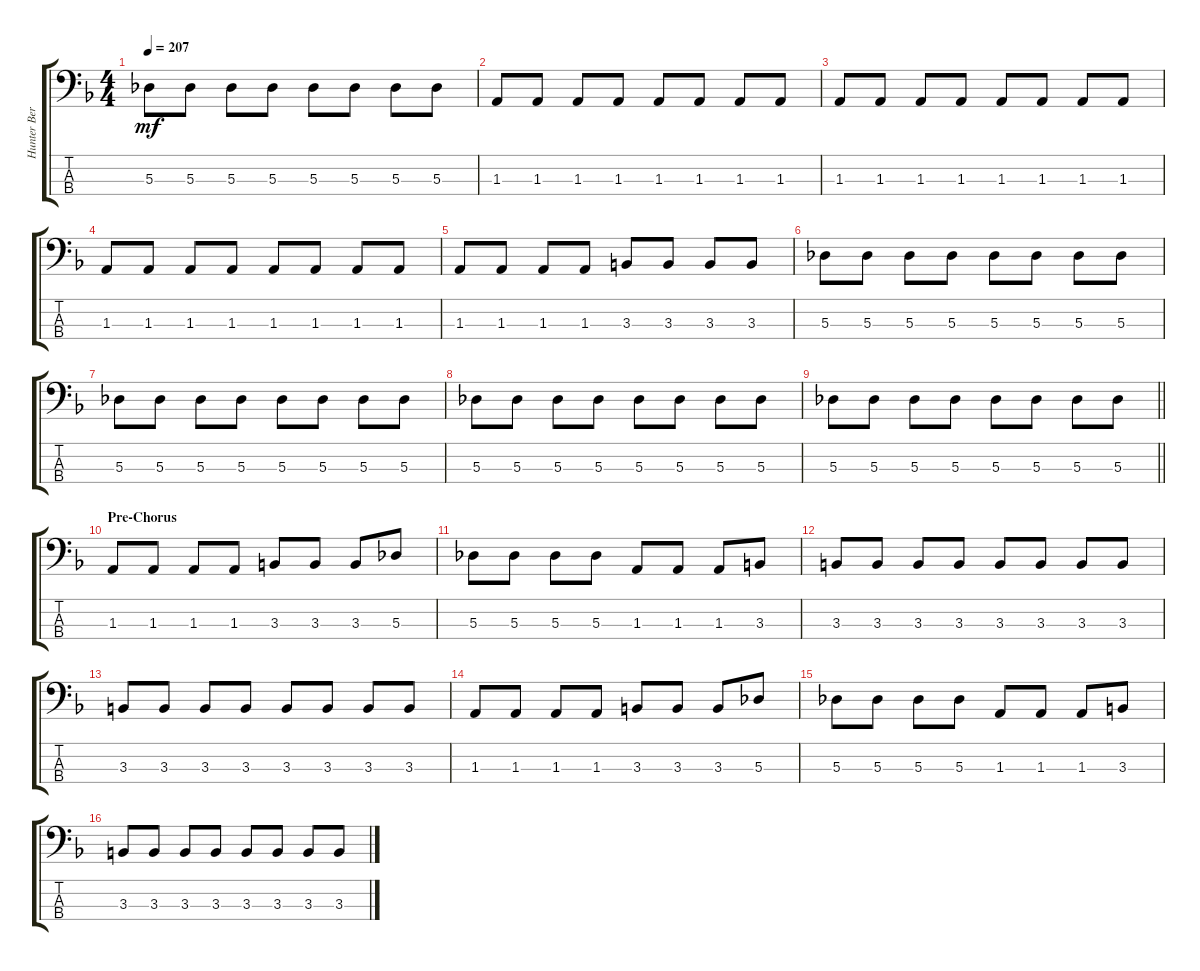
\track ("Hunter Bergan" "Hunter Ber") {instrument electricbasspick}
\staff {score tabs}
\tuning (Gb2 Db2 Ab1 Db1) {hide}
\ts (4 4)
\tempo 207
\clef f4
\ks f
5.3.8{dy mf} 5.3.8 5.3.8 5.3.8 5.3.8 5.3.8 5.3.8 5.3.8 |
1.3.8 1.3.8 1.3.8 1.3.8 1.3.8 1.3.8 1.3.8 1.3.8 |
1.3.8 1.3.8 1.3.8 1.3.8 1.3.8 1.3.8 1.3.8 1.3.8 |
1.3.8 1.3.8 1.3.8 1.3.8 1.3.8 1.3.8 1.3.8 1.3.8 |
1.3.8 1.3.8 1.3.8 1.3.8 3.3.8 3.3.8 3.3.8 3.3.8 |
5.3.8 5.3.8 5.3.8 5.3.8 5.3.8 5.3.8 5.3.8 5.3.8 |
5.3.8 5.3.8 5.3.8 5.3.8 5.3.8 5.3.8 5.3.8 5.3.8 |
5.3.8 5.3.8 5.3.8 5.3.8 5.3.8 5.3.8 5.3.8 5.3.8 |
\barLineRight lightlight
5.3.8 5.3.8 5.3.8 5.3.8 5.3.8 5.3.8 5.3.8 5.3.8 |
\section ("" "Pre-Chorus")
1.3.8 1.3.8 1.3.8 1.3.8 3.3.8 3.3.8 3.3.8 5.3.8 |
5.3.8 5.3.8 5.3.8 5.3.8 1.3.8 1.3.8 1.3.8 3.3.8 |
3.3.8 3.3.8 3.3.8 3.3.8 3.3.8 3.3.8 3.3.8 3.3.8 |
3.3.8 3.3.8 3.3.8 3.3.8 3.3.8 3.3.8 3.3.8 3.3.8 |
1.3.8 1.3.8 1.3.8 1.3.8 3.3.8 3.3.8 3.3.8 5.3.8 |
5.3.8 5.3.8 5.3.8 5.3.8 1.3.8 1.3.8 1.3.8 3.3.8 |
3.3.8 3.3.8 3.3.8 3.3.8 3.3.8 3.3.8 3.3.8 3.3.8
